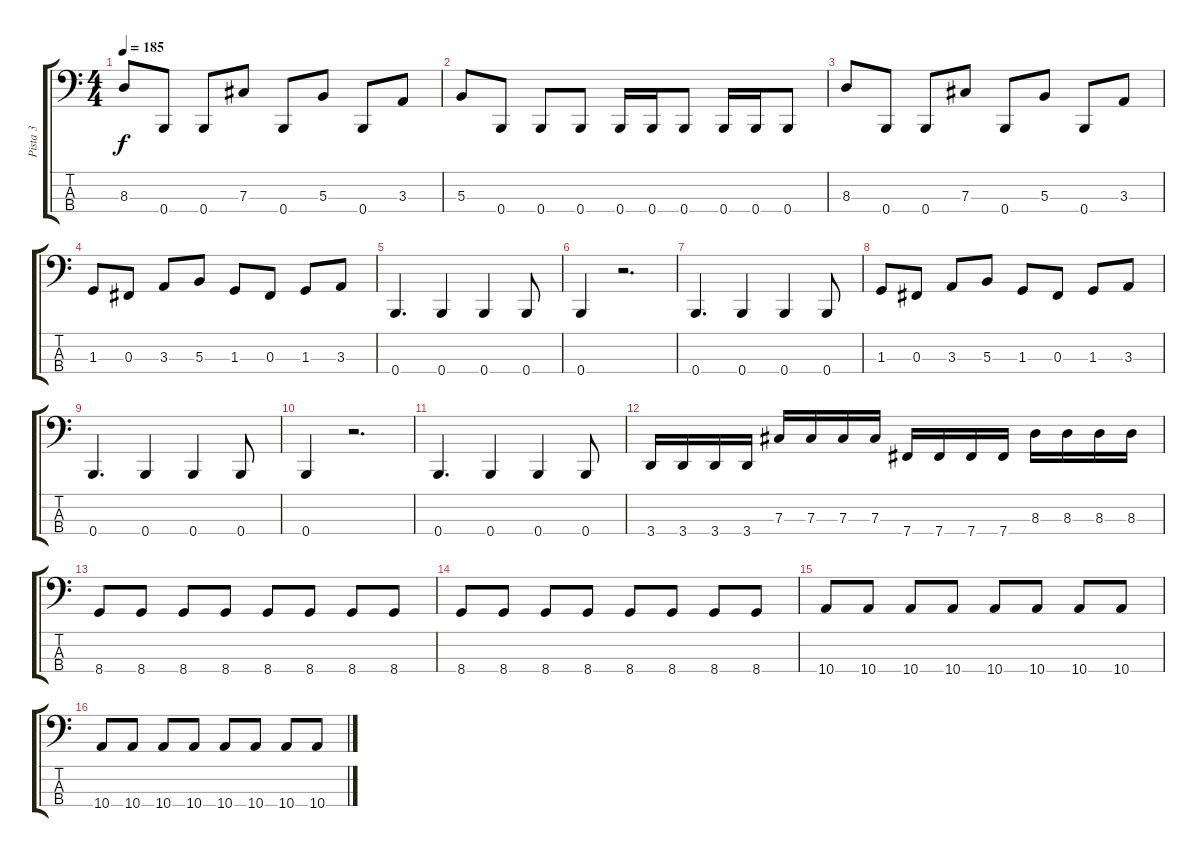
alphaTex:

\track ("Pista 3" "Pista 3") {instrument electricbassfinger}
\staff {score tabs}
\tuning (E2 B1 Gb1 B0) {hide}
\ts (4 4)
\tempo 185
\clef f4
\ks c
8.3.8{dy f} 0.4.8 0.4.8 7.3.8 0.4.8 5.3.8 0.4.8 3.3.8 |
5.3.8 0.4.8 0.4.8 0.4.8 0.4.16 0.4.16 0.4.8 0.4.16 0.4.16 0.4.8 |
8.3.8 0.4.8 0.4.8 7.3.8 0.4.8 5.3.8 0.4.8 3.3.8 |
1.3.8 0.3.8 3.3.8 5.3.8 1.3.8 0.3.8 1.3.8 3.3.8 |
0.4.4{d} 0.4.4 0.4.4 0.4.8 |
0.4.4 r.2{d} |
0.4.4{d} 0.4.4 0.4.4 0.4.8 |
1.3.8 0.3.8 3.3.8 5.3.8 1.3.8 0.3.8 1.3.8 3.3.8 |
0.4.4{d} 0.4.4 0.4.4 0.4.8 |
0.4.4 r.2{d} |
0.4.4{d} 0.4.4 0.4.4 0.4.8 |
3.4.16 3.4.16 3.4.16 3.4.16 7.3.16 7.3.16 7.3.16 7.3.16 7.4.16 7.4.16 7.4.16 7.4.16 8.3.16 8.3.16 8.3.16 8.3.16 |
8.4.8 8.4.8 8.4.8 8.4.8 8.4.8 8.4.8 8.4.8 8.4.8 |
8.4.8 8.4.8 8.4.8 8.4.8 8.4.8 8.4.8 8.4.8 8.4.8 |
10.4.8 10.4.8 10.4.8 10.4.8 10.4.8 10.4.8 10.4.8 10.4.8 |
10.4.8 10.4.8 10.4.8 10.4.8 10.4.8 10.4.8 10.4.8 10.4.8
